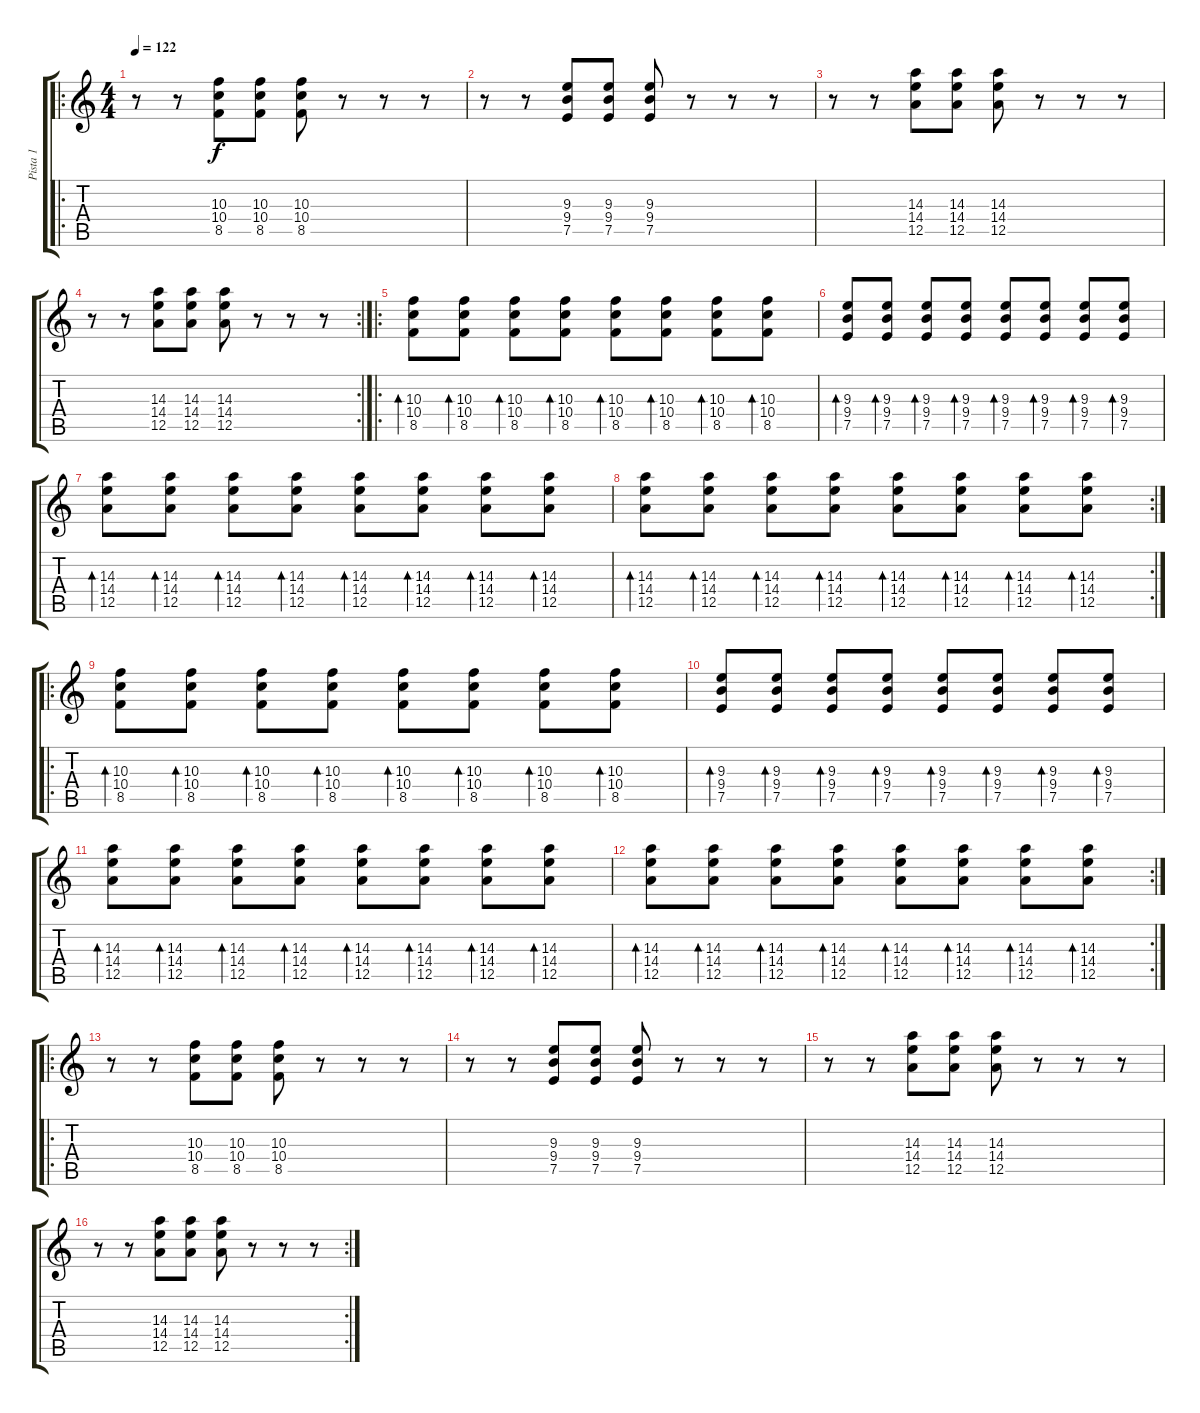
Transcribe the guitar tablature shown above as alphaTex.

\track ("Pista 1" "Pista 1") {instrument overdrivenguitar}
\staff {score tabs}
\tuning (E4 B3 G3 D3 A2 E2) {hide}
\ro
\ts (4 4)
\tempo 122
\clef g2
\ks c
r.8{dy f} r.8 (10.3 10.4 8.5).8 (10.3 10.4 8.5).8 (10.3 10.4 8.5).8 r.8 r.8 r.8 |
r.8 r.8 (9.3 9.4 7.5).8 (9.3 9.4 7.5).8 (9.3 9.4 7.5).8 r.8 r.8 r.8 |
r.8 r.8 (14.3 14.4 12.5).8 (14.3 14.4 12.5).8 (14.3 14.4 12.5).8 r.8 r.8 r.8 |
\rc 2
r.8 r.8 (14.3 14.4 12.5).8 (14.3 14.4 12.5).8 (14.3 14.4 12.5).8 r.8 r.8 r.8 |
\ro
(10.3 10.4 8.5).8{bd 480} (10.3 10.4 8.5).8{bd 480} (10.3 10.4 8.5).8{bd 480} (10.3 10.4 8.5).8{bd 480} (10.3 10.4 8.5).8{bd 480} (10.3 10.4 8.5).8{bd 480} (10.3 10.4 8.5).8{bd 480} (10.3 10.4 8.5).8{bd 480} |
(9.3 9.4 7.5).8{bd 480} (9.3 9.4 7.5).8{bd 480} (9.3 9.4 7.5).8{bd 480} (9.3 9.4 7.5).8{bd 480} (9.3 9.4 7.5).8{bd 480} (9.3 9.4 7.5).8{bd 480} (9.3 9.4 7.5).8{bd 480} (9.3 9.4 7.5).8{bd 480} |
(14.3 14.4 12.5).8{bd 480} (14.3 14.4 12.5).8{bd 480} (14.3 14.4 12.5).8{bd 480} (14.3 14.4 12.5).8{bd 480} (14.3 14.4 12.5).8{bd 480} (14.3 14.4 12.5).8{bd 480} (14.3 14.4 12.5).8{bd 480} (14.3 14.4 12.5).8{bd 480} |
\rc 2
(14.3 14.4 12.5).8{bd 480} (14.3 14.4 12.5).8{bd 480} (14.3 14.4 12.5).8{bd 480} (14.3 14.4 12.5).8{bd 480} (14.3 14.4 12.5).8{bd 480} (14.3 14.4 12.5).8{bd 480} (14.3 14.4 12.5).8{bd 480} (14.3 14.4 12.5).8{bd 480} |
\ro
(10.3 10.4 8.5).8{bd 480} (10.3 10.4 8.5).8{bd 480} (10.3 10.4 8.5).8{bd 480} (10.3 10.4 8.5).8{bd 480} (10.3 10.4 8.5).8{bd 480} (10.3 10.4 8.5).8{bd 480} (10.3 10.4 8.5).8{bd 480} (10.3 10.4 8.5).8{bd 480} |
(9.3 9.4 7.5).8{bd 480} (9.3 9.4 7.5).8{bd 480} (9.3 9.4 7.5).8{bd 480} (9.3 9.4 7.5).8{bd 480} (9.3 9.4 7.5).8{bd 480} (9.3 9.4 7.5).8{bd 480} (9.3 9.4 7.5).8{bd 480} (9.3 9.4 7.5).8{bd 480} |
(14.3 14.4 12.5).8{bd 480} (14.3 14.4 12.5).8{bd 480} (14.3 14.4 12.5).8{bd 480} (14.3 14.4 12.5).8{bd 480} (14.3 14.4 12.5).8{bd 480} (14.3 14.4 12.5).8{bd 480} (14.3 14.4 12.5).8{bd 480} (14.3 14.4 12.5).8{bd 480} |
\rc 2
(14.3 14.4 12.5).8{bd 480} (14.3 14.4 12.5).8{bd 480} (14.3 14.4 12.5).8{bd 480} (14.3 14.4 12.5).8{bd 480} (14.3 14.4 12.5).8{bd 480} (14.3 14.4 12.5).8{bd 480} (14.3 14.4 12.5).8{bd 480} (14.3 14.4 12.5).8{bd 480} |
\ro
r.8 r.8 (10.3 10.4 8.5).8 (10.3 10.4 8.5).8 (10.3 10.4 8.5).8 r.8 r.8 r.8 |
r.8 r.8 (9.3 9.4 7.5).8 (9.3 9.4 7.5).8 (9.3 9.4 7.5).8 r.8 r.8 r.8 |
r.8 r.8 (14.3 14.4 12.5).8 (14.3 14.4 12.5).8 (14.3 14.4 12.5).8 r.8 r.8 r.8 |
\rc 2
r.8 r.8 (14.3 14.4 12.5).8 (14.3 14.4 12.5).8 (14.3 14.4 12.5).8 r.8 r.8 r.8
